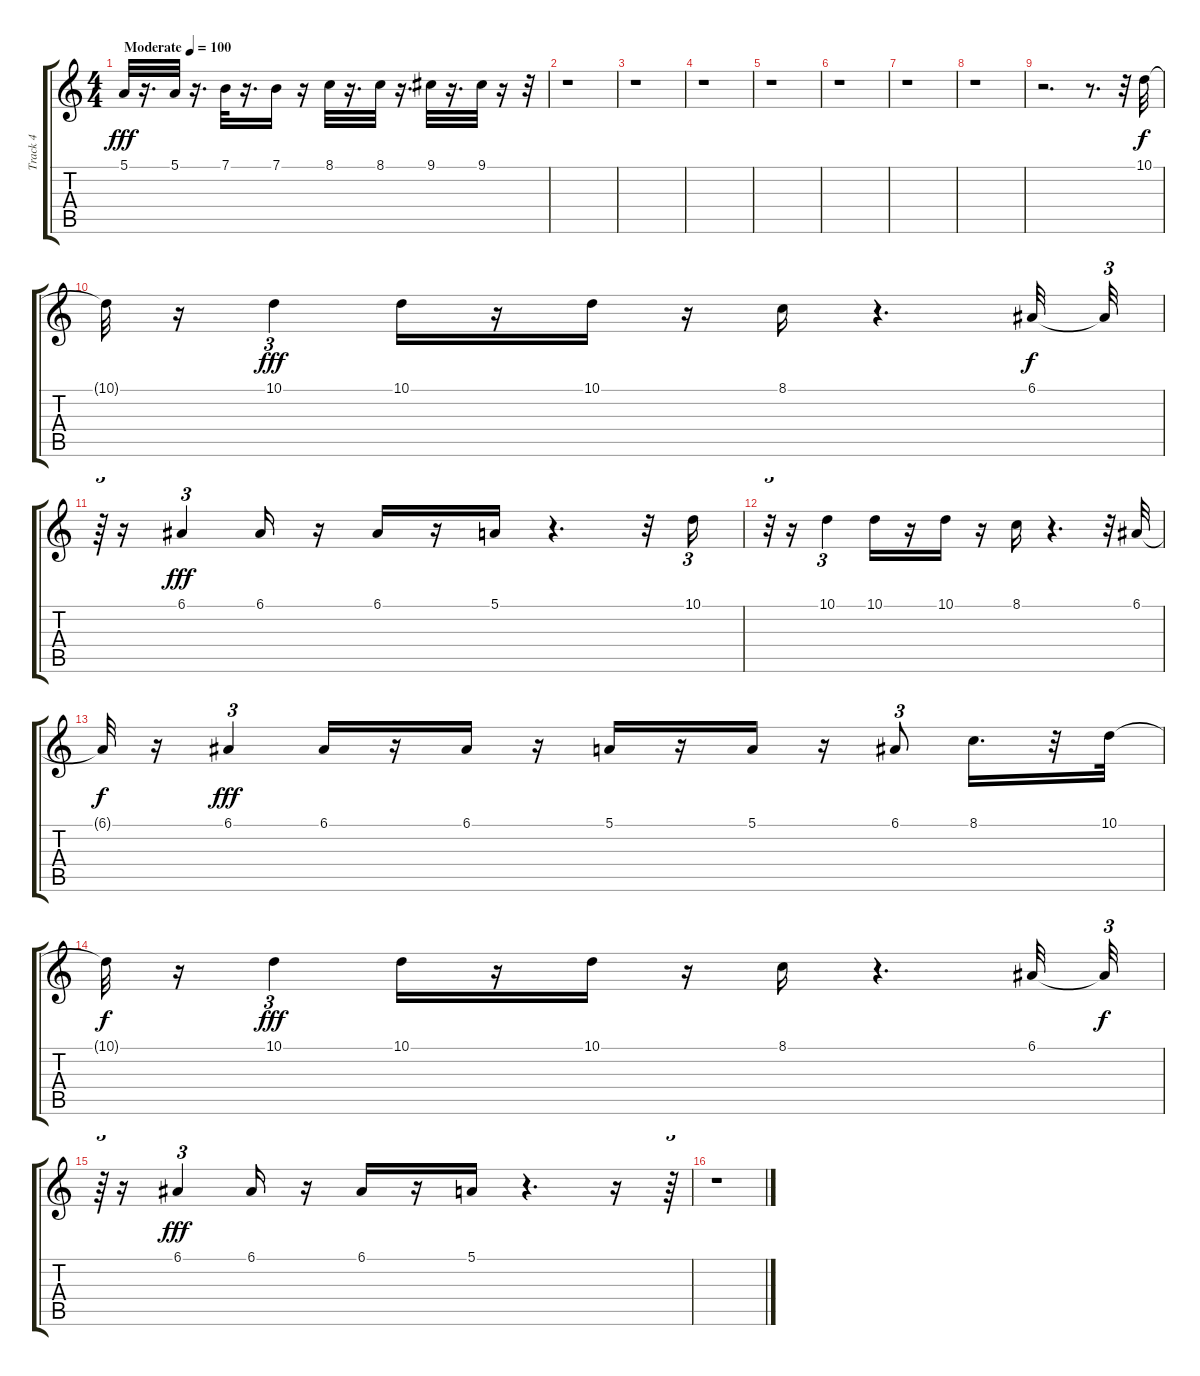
\track ("Track 4" "Track 4") {instrument lead2sawtooth}
\staff {score tabs}
\tuning (E4 B3 G3 D3 A2 E2) {hide}
\ts (4 4)
\tempo (100 "Moderate")
\clef g2
\ks c
5.1.32{dy fff instrument lead2sawtooth} r.16{d} 5.1.32 r.16{d} 7.1.32 r.16{d} 7.1.16 r.16 8.1.32 r.16{d} 8.1.32 r.16{d} 9.1.32 r.16{d} 9.1.32 r.16 r.32 |
r.1 |
r.1 |
r.1 |
r.1 |
r.1 |
r.1 |
r.1 |
r.2{d} r.8{d} r.32 10.1.32{dy f} |
10.1{t}.32 r.16 10.1.4{tu (3 2) dy fff} 10.1.16 r.16 10.1.16 r.16 8.1.16 r.4{d} 6.1.32{dy f} 6.1{t}.32{tu (3 2)} |
r.64{tu (3 2)} r.16 6.1.4{tu (3 2) dy fff} 6.1.16 r.16 6.1.16 r.16 5.1.16 r.4{d} r.32 10.1.16{tu (3 2)} |
r.32{tu (3 2)} r.16 10.1.4{tu (3 2)} 10.1.16 r.16 10.1.16 r.16 8.1.16 r.4{d} r.32 6.1.32 |
6.1{t}.32{dy f} r.16 6.1.4{tu (3 2) dy fff} 6.1.16 r.16 6.1.16 r.16 5.1.16 r.16 5.1.16 r.16 6.1.8{tu (3 2)} 8.1.16{d} r.32 10.1.32 |
10.1{t}.32{dy f} r.16 10.1.4{tu (3 2) dy fff} 10.1.16 r.16 10.1.16 r.16 8.1.16 r.4{d} 6.1.32 6.1{t}.32{tu (3 2) dy f} |
r.64{tu (3 2)} r.16 6.1.4{tu (3 2) dy fff} 6.1.16 r.16 6.1.16 r.16 5.1.16 r.4{d} r.16 r.64{tu (3 2)} |
r.1
